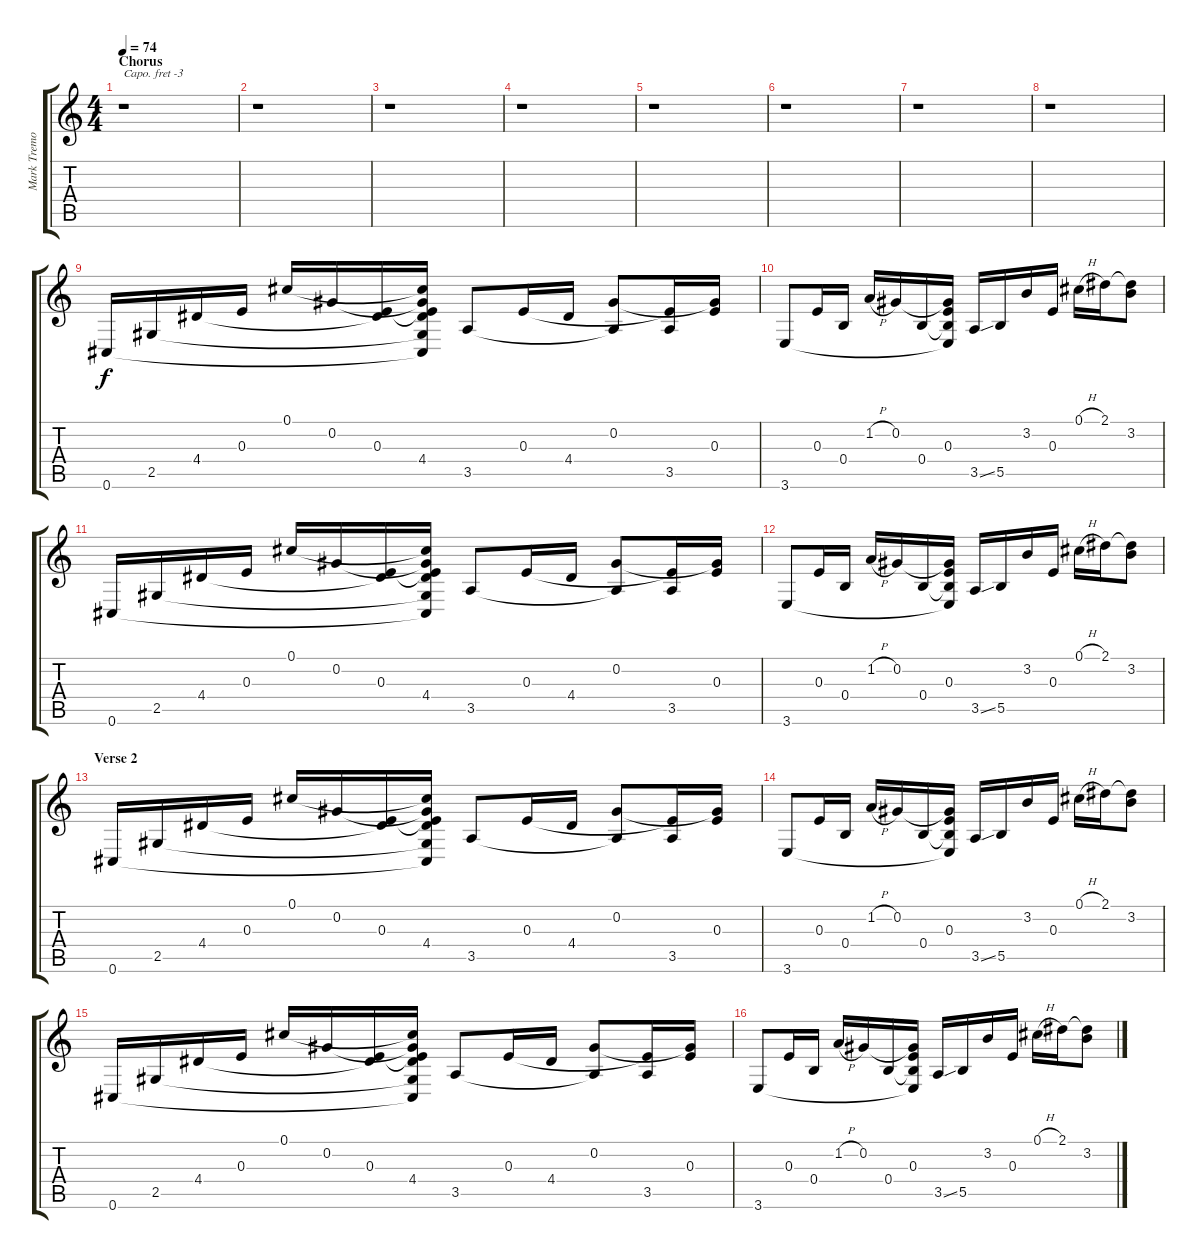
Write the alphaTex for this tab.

\track ("Mark Tremonti - 12 string" "Mark Tremo") {instrument acousticguitarsteel}
\staff {score tabs}
\capo -3
\tuning (E4 B3 G3 D3 A2 E2) {hide}
\ts (4 4)
\section ("" "Chorus")
\tempo 74
\clef g2
\ks c
r.1{dy f} |
r.1 |
r.1 |
r.1 |
r.1 |
r.1 |
r.1 |
r.1 |
0.6.16 2.5.16 4.4.16 0.3.16 0.1.16 0.2.16 (0.3 4.4{t}).16 (0.1{t} 0.2{t} 0.3{t} 4.4 2.5{t} 0.6{t}).16 3.5.8 0.3.16 4.4.16 (0.2 3.5{t}).8 (0.3{t} 3.5).16 (0.2{t} 0.3).16 |
3.6.8 0.3.16 0.4.16 1.2{h}.16 0.2.16 0.4.16 (0.2{t} 0.3 0.4{t} 3.6{t}).16 3.5{ss}.16 5.5.16 3.2.16 0.3.16 0.1{h}.16 2.1.16 (2.1{t} 3.2).8 |
0.6.16 2.5.16 4.4.16 0.3.16 0.1.16 0.2.16 (0.3 4.4{t}).16 (0.1{t} 0.2{t} 0.3{t} 4.4 2.5{t} 0.6{t}).16 3.5.8 0.3.16 4.4.16 (0.2 3.5{t}).8 (0.3{t} 3.5).16 (0.2{t} 0.3).16 |
3.6.8 0.3.16 0.4.16 1.2{h}.16 0.2.16 0.4.16 (0.2{t} 0.3 0.4{t} 3.6{t}).16 3.5{ss}.16 5.5.16 3.2.16 0.3.16 0.1{h}.16 2.1.16 (2.1{t} 3.2).8 |
\section ("" "Verse 2")
0.6.16 2.5.16 4.4.16 0.3.16 0.1.16 0.2.16 (0.3 4.4{t}).16 (0.1{t} 0.2{t} 0.3{t} 4.4 2.5{t} 0.6{t}).16 3.5.8 0.3.16 4.4.16 (0.2 3.5{t}).8 (0.3{t} 3.5).16 (0.2{t} 0.3).16 |
3.6.8 0.3.16 0.4.16 1.2{h}.16 0.2.16 0.4.16 (0.2{t} 0.3 0.4{t} 3.6{t}).16 3.5{ss}.16 5.5.16 3.2.16 0.3.16 0.1{h}.16 2.1.16 (2.1{t} 3.2).8 |
0.6.16 2.5.16 4.4.16 0.3.16 0.1.16 0.2.16 (0.3 4.4{t}).16 (0.1{t} 0.2{t} 0.3{t} 4.4 2.5{t} 0.6{t}).16 3.5.8 0.3.16 4.4.16 (0.2 3.5{t}).8 (0.3{t} 3.5).16 (0.2{t} 0.3).16 |
3.6.8 0.3.16 0.4.16 1.2{h}.16 0.2.16 0.4.16 (0.2{t} 0.3 0.4{t} 3.6{t}).16 3.5{ss}.16 5.5.16 3.2.16 0.3.16 0.1{h}.16 2.1.16 (2.1{t} 3.2).8
